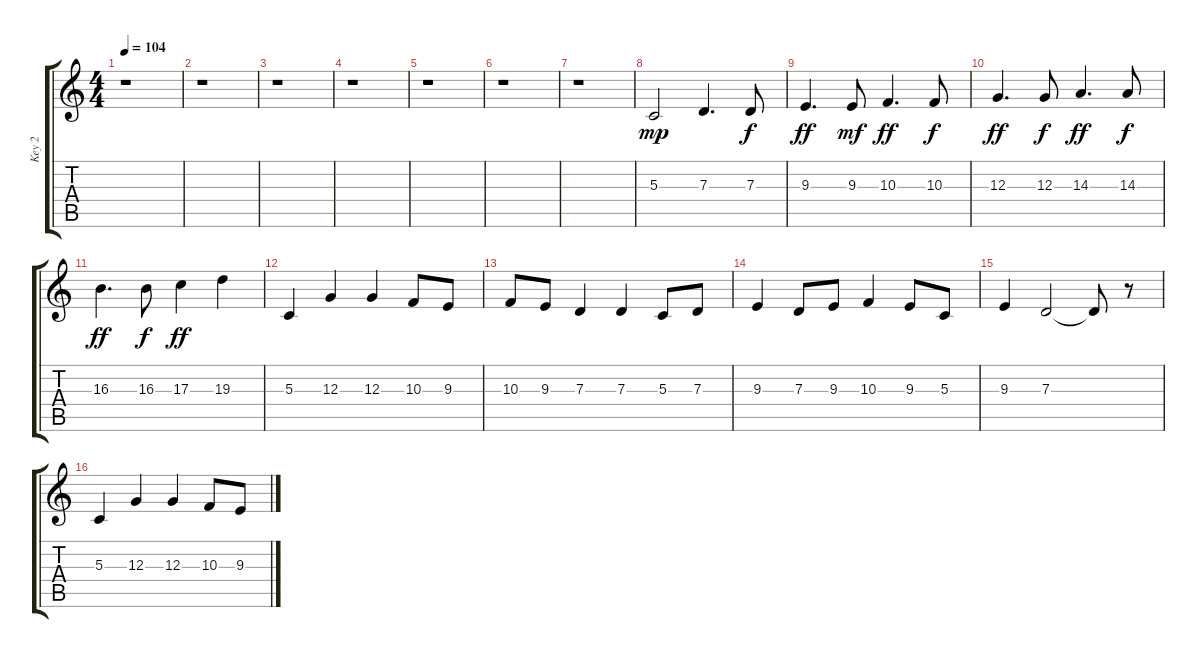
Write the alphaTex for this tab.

\track ("Key 2" "Key 2") {instrument fx4atmosphere}
\staff {score tabs}
\tuning (E4 B3 G3 D3 A2 E2) {hide}
\ts (4 4)
\tempo 104
\clef g2
\ks c
r.1{dy ff} |
r.1 |
r.1 |
r.1 |
r.1 |
r.1 |
r.1 |
5.3.2{dy mp} 7.3.4{d} 7.3.8{dy f} |
9.3.4{d dy ff} 9.3.8{dy mf} 10.3.4{d dy ff} 10.3.8{dy f} |
12.3.4{d dy ff} 12.3.8{dy f} 14.3.4{d dy ff} 14.3.8{dy f} |
16.3.4{d dy ff} 16.3.8{dy f} 17.3.4{dy ff} 19.3.4 |
5.3.4{instrument vibraphone} 12.3.4 12.3.4 10.3.8 9.3.8 |
10.3.8 9.3.8 7.3.4 7.3.4 5.3.8 7.3.8 |
9.3.4 7.3.8 9.3.8 10.3.4 9.3.8 5.3.8 |
9.3.4 7.3.2 7.3{t}.8 r.8 |
5.3.4 12.3.4 12.3.4 10.3.8 9.3.8
